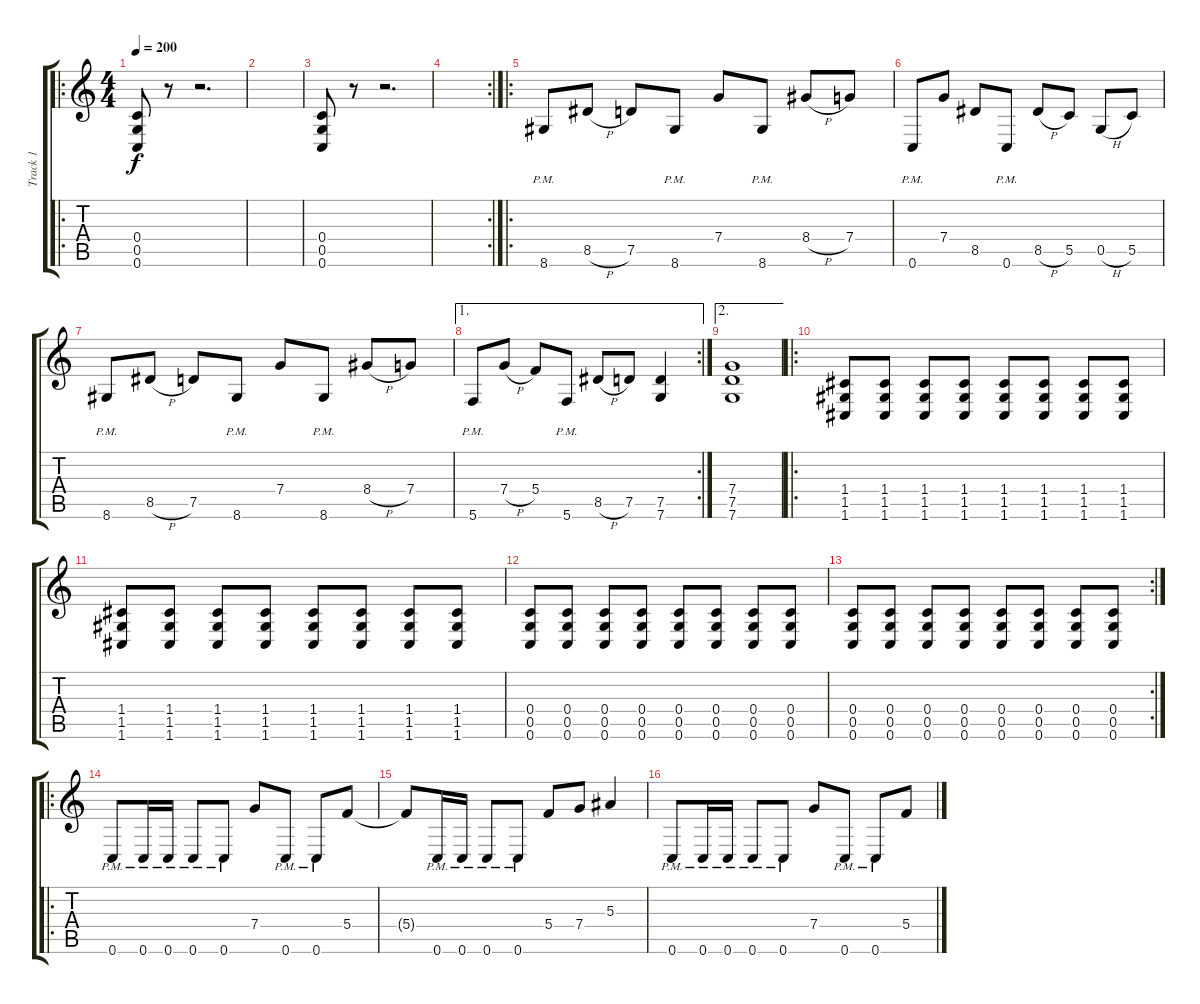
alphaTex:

\track ("Track 1" "Track 1") {instrument distortionguitar}
\staff {score tabs}
\tuning (D4 A3 F3 C3 G2 C2) {hide}
\ro
\ts (4 4)
\tempo 200
\clef g2
\ks c
(0.4 0.5 0.6).8{dy f} r.8 r.2{d} |
|
(0.4 0.5 0.6).8 r.8 r.2{d} |
\rc 2
|
\ro
8.6{pm}.8 8.5{h}.8 7.5.8 8.6{pm}.8 7.4.8 8.6{pm}.8 8.4{h}.8 7.4.8 |
0.6{pm}.8 7.4.8 8.5.8 0.6{pm}.8 8.5{h}.8 5.5.8 0.5{h}.8 5.5.8 |
8.6{pm}.8 8.5{h}.8 7.5.8 8.6{pm}.8 7.4.8 8.6{pm}.8 8.4{h}.8 7.4.8 |
\ae 1
\rc 2
5.6{pm}.8 7.4{h}.8 5.4.8 5.6{pm}.8 8.5{h}.8 7.5.8 (7.5 7.6).4 |
\ae 2
(7.4 7.5 7.6).1 |
\ro
(1.4 1.5 1.6).8 (1.4 1.5 1.6).8 (1.4 1.5 1.6).8 (1.4 1.5 1.6).8 (1.4 1.5 1.6).8 (1.4 1.5 1.6).8 (1.4 1.5 1.6).8 (1.4 1.5 1.6).8 |
(1.4 1.5 1.6).8 (1.4 1.5 1.6).8 (1.4 1.5 1.6).8 (1.4 1.5 1.6).8 (1.4 1.5 1.6).8 (1.4 1.5 1.6).8 (1.4 1.5 1.6).8 (1.4 1.5 1.6).8 |
(0.4 0.5 0.6).8 (0.4 0.5 0.6).8 (0.4 0.5 0.6).8 (0.4 0.5 0.6).8 (0.4 0.5 0.6).8 (0.4 0.5 0.6).8 (0.4 0.5 0.6).8 (0.4 0.5 0.6).8 |
\rc 2
(0.4 0.5 0.6).8 (0.4 0.5 0.6).8 (0.4 0.5 0.6).8 (0.4 0.5 0.6).8 (0.4 0.5 0.6).8 (0.4 0.5 0.6).8 (0.4 0.5 0.6).8 (0.4 0.5 0.6).8 |
\ro
0.6{pm}.8 0.6{pm}.16 0.6{pm}.16 0.6{pm}.8 0.6{pm}.8 7.4.8 0.6{pm}.8 0.6{pm}.8 5.4.8 |
5.4{t}.8 0.6{pm}.16 0.6{pm}.16 0.6{pm}.8 0.6{pm}.8 5.4.8 7.4.8 5.3.4 |
0.6{pm}.8 0.6{pm}.16 0.6{pm}.16 0.6{pm}.8 0.6{pm}.8 7.4.8 0.6{pm}.8 0.6{pm}.8 5.4.8
